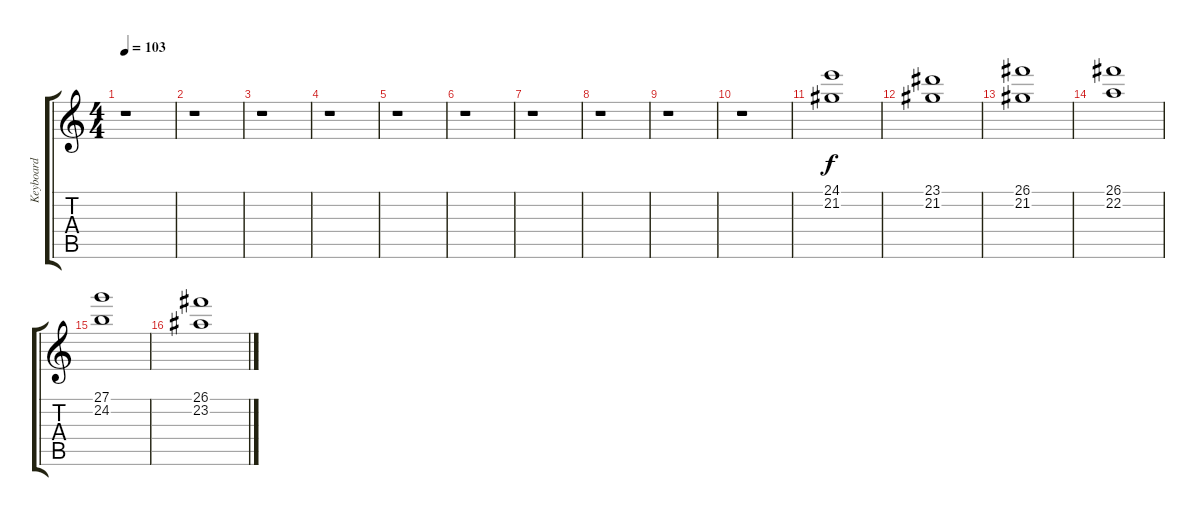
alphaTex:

\track ("Keyboard" "Keyboard") {instrument pad3polysynth}
\staff {score tabs}
\tuning (E4 B3 G3 D3 A2 E2) {hide}
\ts (4 4)
\tempo 103
\clef g2
\ks c
r.1{dy f} |
r.1 |
r.1 |
r.1 |
r.1 |
r.1 |
r.1 |
r.1 |
r.1 |
r.1 |
(24.1 21.2).1 |
(23.1 21.2).1 |
(26.1 21.2).1 |
(26.1 22.2).1 |
(27.1 24.2).1 |
(26.1 23.2).1
